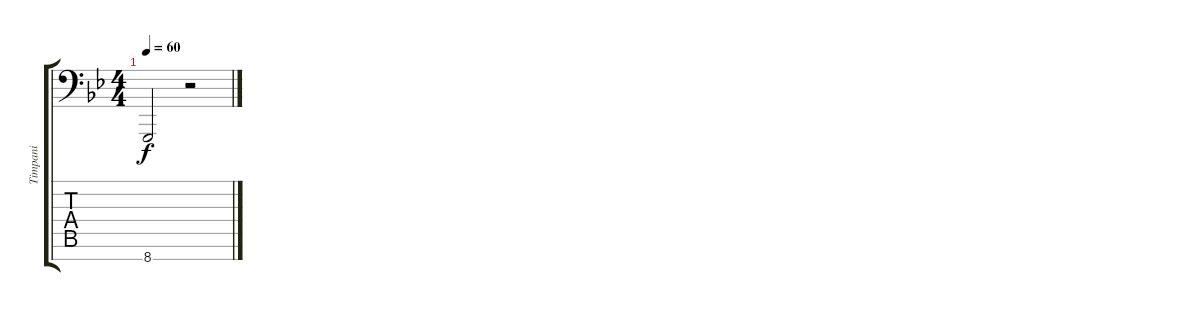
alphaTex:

\track ("Timpani" "Timpani") {instrument timpani}
\staff {score tabs}
\tuning (E4 B3 G3 D3 A2 D2 B0) {hide}
\ts (4 4)
\tempo 60
\clef f4
\ks gminor
8.7{t}.2{dy f} r.2
